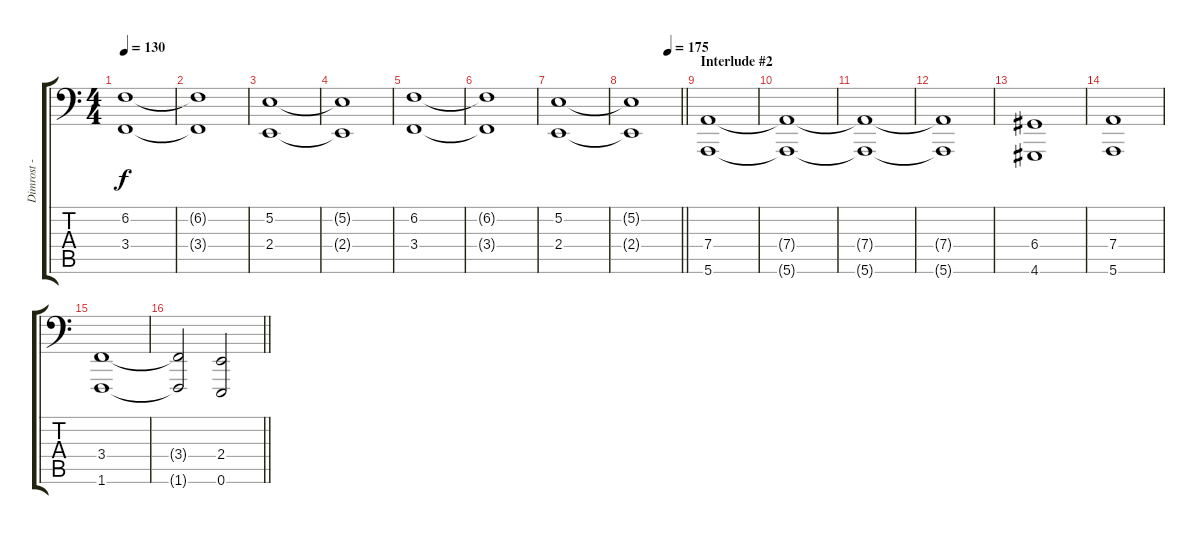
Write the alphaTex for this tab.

\track ("Dimrost - Bass Strings" "Dimrost - ") {instrument stringensemble1}
\staff {score tabs}
\tuning (E3 B2 G2 D2 A1 E1) {hide}
\ts (4 4)
\tempo 130
\clef f4
\ks c
(6.2 3.4).1{dy f} |
(6.2{t} 3.4{t}).1 |
(5.2 2.4).1 |
(5.2{t} 2.4{t}).1 |
(6.2 3.4).1 |
(6.2{t} 3.4{t}).1 |
(5.2 2.4).1 |
\tempo (175 0.75)
\barLineRight lightlight
(5.2{t} 2.4{t}).1 |
\section ("" "Interlude #2")
(7.4 5.6).1 |
(7.4{t} 5.6{t}).1 |
(7.4{t} 5.6{t}).1 |
(7.4{t} 5.6{t}).1 |
(6.4 4.6).1 |
(7.4 5.6).1 |
(3.4 1.6).1 |
\barLineRight lightlight
(3.4{t} 1.6{t}).2 (2.4 0.6).2
